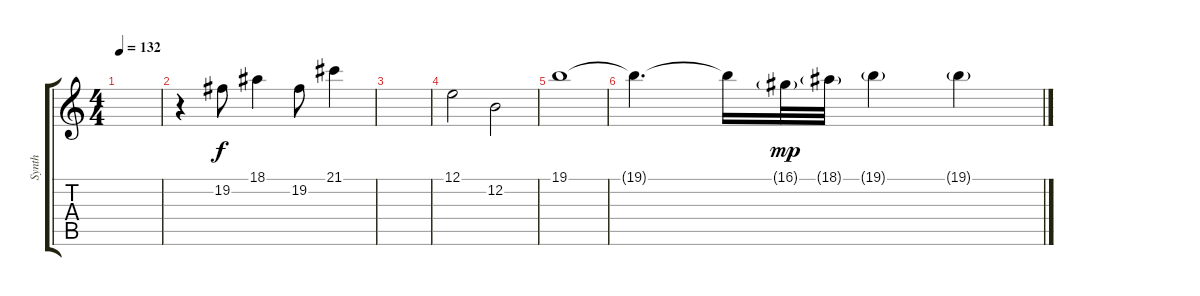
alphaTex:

\track ("Synth" "Synth") {instrument glockenspiel}
\staff {score tabs}
\tuning (E4 B3 G3 D3 A2 E2) {hide}
\ts (4 4)
\tempo 132
\clef g2
\ks c
|
r.4{volume 7 balance 8 instrument glockenspiel} 19.2.8 18.1.4 19.2.8 21.1.4 |
|
12.1.2 12.2.2 |
19.1.1 |
19.1{t}.4{d} 19.1{t}.16 16.1{g}.32{dy mp balance 13} 18.1{g}.32 19.1{g}.4 19.1{g}.4
